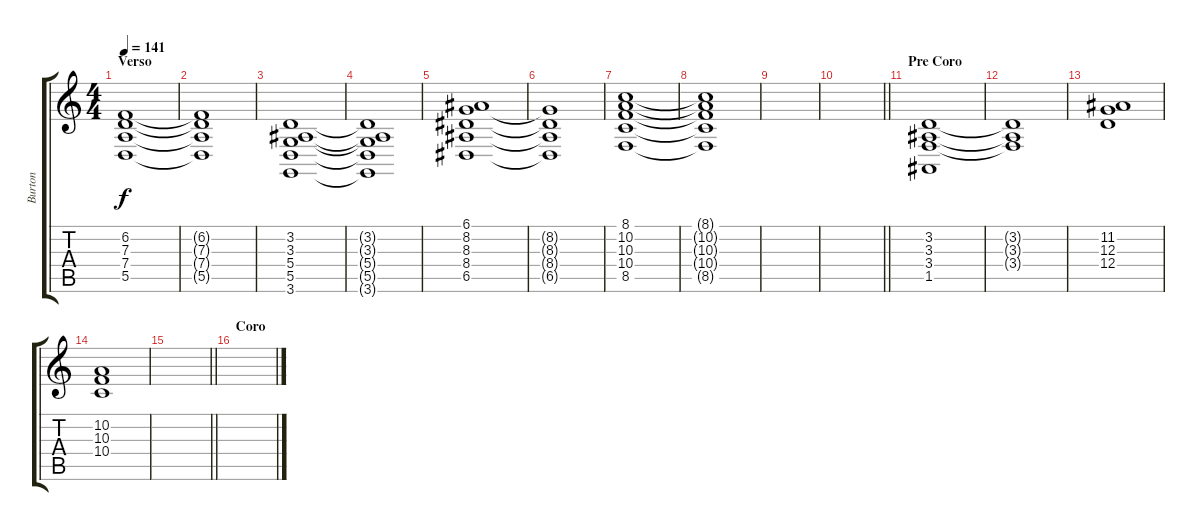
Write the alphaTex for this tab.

\track ("Burton" "Burton") {instrument pad7halo}
\staff {score tabs}
\tuning (E4 B3 G3 D3 A2 E2) {hide}
\ts (4 4)
\section ("" "Verso")
\tempo 141
\clef g2
\ks c
(6.2 7.3 7.4 5.5).1{dy f} |
(6.2{t} 7.3{t} 7.4{t} 5.5{t}).1 |
(3.2 3.3 5.4 5.5 3.6).1 |
(3.2{t} 3.3{t} 5.4{t} 5.5{t} 3.6{t}).1 |
(6.1 8.2 8.3 8.4 6.5).1 |
(8.2{t} 8.3{t} 8.4{t} 6.5{t}).1 |
(8.1 10.2 10.3 10.4 8.5).1 |
(8.1{t} 10.2{t} 10.3{t} 10.4{t} 8.5{t}).1 |
|
\barLineRight lightlight
|
\section ("" "Pre Coro")
(3.2 3.3 3.4 1.5).1 |
(3.2{t} 3.3{t} 3.4{t}).1 |
(11.2 12.3 12.4).1 |
(10.2 10.3 10.4).1 |
\barLineRight lightlight
|
\section ("" "Coro")
